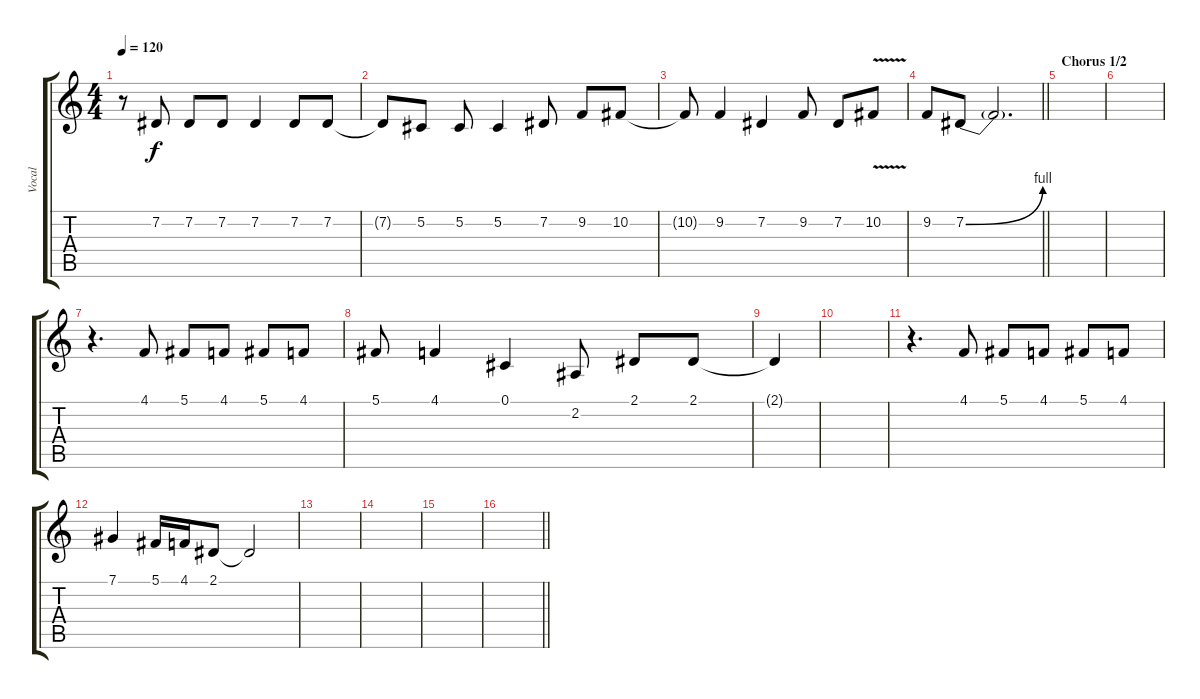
\track ("Vocal" "Vocal") {instrument stringensemble1}
\staff {score tabs}
\tuning (Db4 Ab3 E3 B2 Gb2 B1) {hide}
\ts (4 4)
\tempo 120
\clef g2
\ks c
r.8{dy f} 7.2.8 7.2.8 7.2.8 7.2.4 7.2.8 7.2.8 |
7.2{t}.8 5.2.8 5.2.8 5.2.4 7.2.8 9.2.8 10.2.8 |
10.2{t}.8 9.2.4 7.2.4 9.2.8 7.2.8 10.2{v}.8 |
\barLineRight lightlight
9.2.8 7.2{be (bend 0 0 60 4)}.8 7.2{t}.2{d} |
\section ("" "Chorus 1/2")
|
|
r.4{d} 4.1.8 5.1.8 4.1.8 5.1.8 4.1.8 |
5.1.8 4.1.4 0.1.4 2.2.8 2.1.8 2.1.8 |
2.1{t}.4 |
|
r.4{d} 4.1.8 5.1.8 4.1.8 5.1.8 4.1.8 |
7.1.4 5.1.16 4.1.16 2.1.8 2.1{t}.2 |
|
|
|
\barLineRight lightlight
